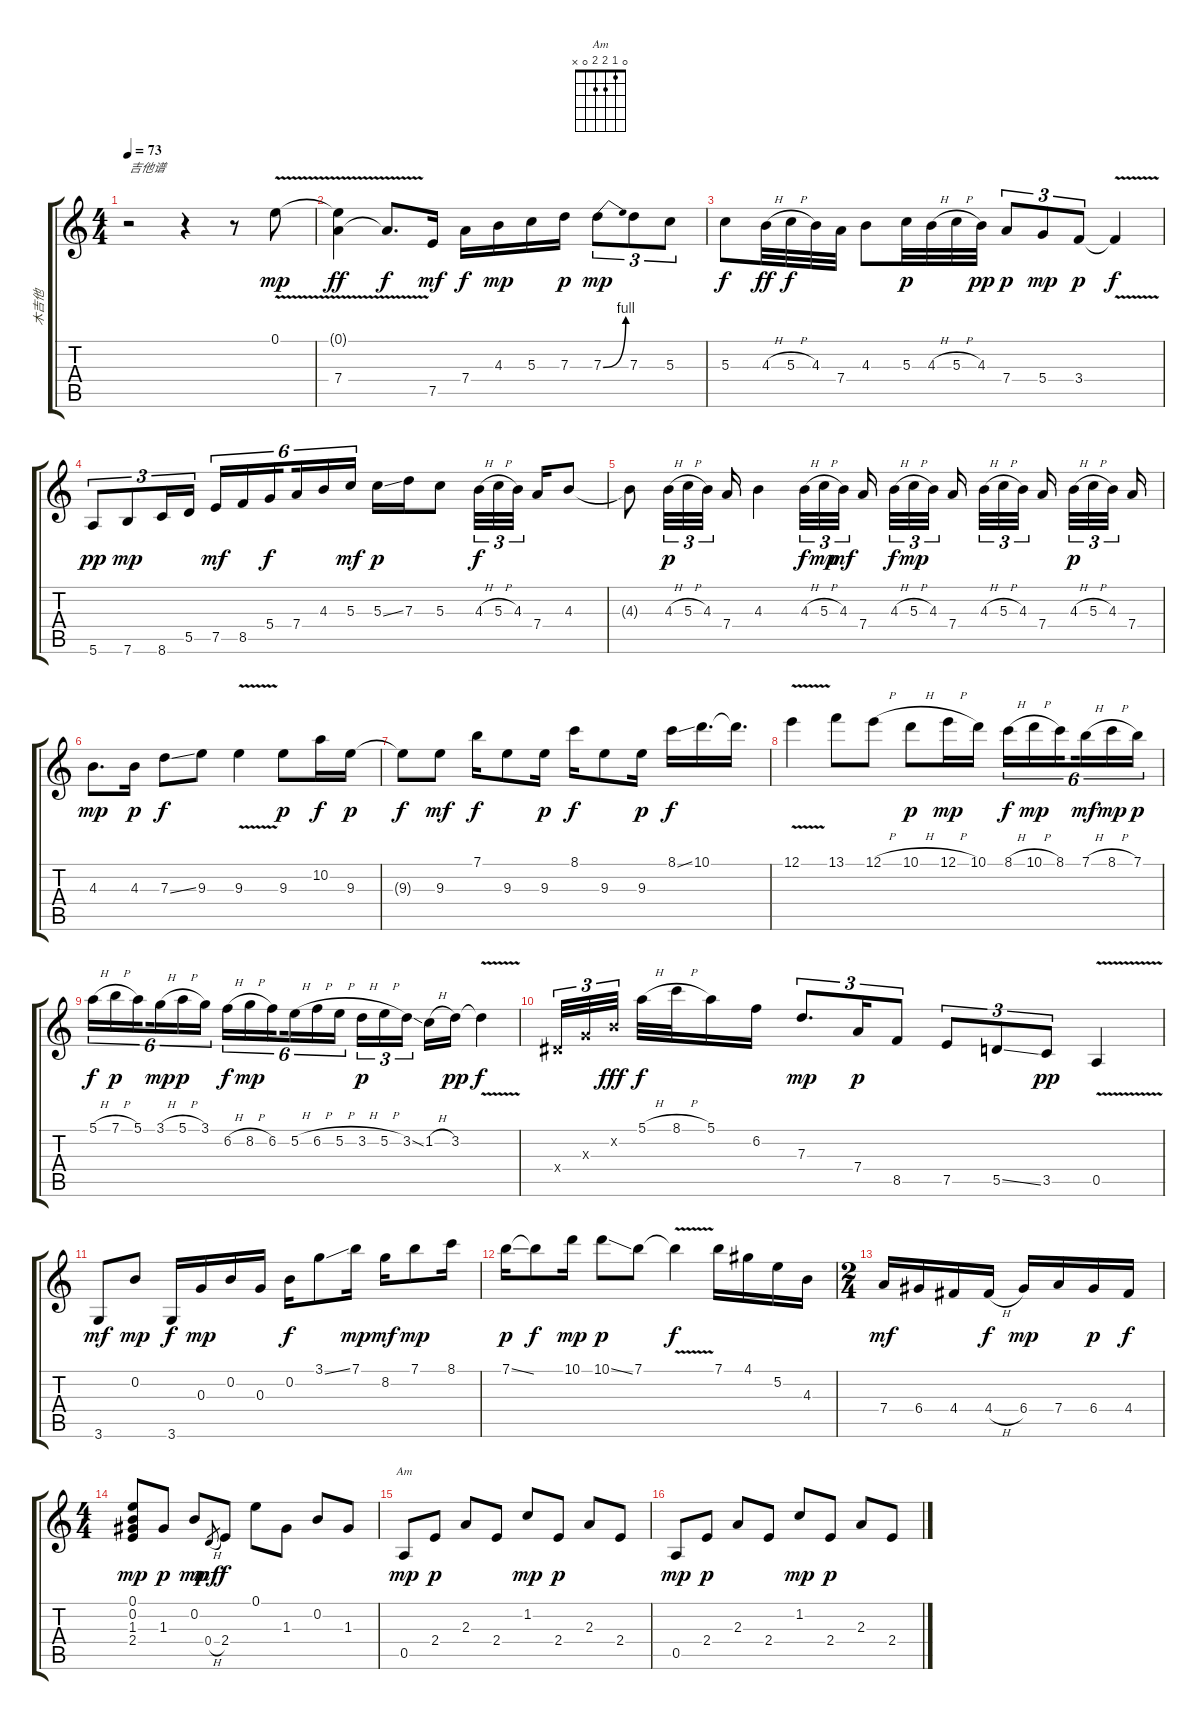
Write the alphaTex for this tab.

\track ("木吉他" "木吉他") {instrument acousticguitarnylon}
\staff {score tabs}
\tuning (E4 B3 G3 D3 A2 E2) {hide}
\chord ("Am" 0 1 2 2 0 x)
\ts (4 4)
\tempo 73
\clef g2
\ks c
r.2{txt "吉他谱" dy mp instrument acousticguitarnylon} r.4 r.8 0.1{v}.8 |
(0.1{v t} 7.4{v}).4{dy ff} 7.4{t}.8{d dy f} 7.5.16{dy mf} 7.4.16{dy f} 4.3.16{dy mp} 5.3.16 7.3.16{dy p} 7.3{be (bend 0 0 60 4)}.8{tu (3 2) dy mp} 7.3.8{tu (3 2)} 5.3.8{tu (3 2)} |
5.3.8{dy f} 4.3{h}.32{dy ff} 5.3{h}.32{dy f} 4.3.32 7.4.32 4.3.8 5.3.32{dy p} 4.3{h}.32 5.3{h}.32 4.3.32{dy pp} 7.4.8{tu (3 2) dy p} 5.4.8{tu (3 2) dy mp} 3.4.8{tu (3 2) dy p} 3.4{v t}.4{dy f} |
5.6.8{tu (3 2) dy pp} 7.6.8{tu (3 2) dy mp} 8.6.16{tu (3 2)} 5.5.16{tu (3 2)} 7.5.16{tu (6 4) dy mf} 8.5.16{tu (6 4)} 5.4.16{tu (6 4) dy f beam splitsecondary} 7.4.16{tu (6 4)} 4.3.16{tu (6 4)} 5.3.16{tu (6 4) dy mf} 5.3{ss}.16{dy p} 7.3.16 5.3.8 4.3{h}.32{tu (3 2) dy f} 5.3{h}.32{tu (3 2)} 4.3.32{tu (3 2) beam splitsecondary} 7.4.16 4.3.8 |
4.3{t}.8 4.3{h}.32{tu (3 2) dy p} 5.3{h}.32{tu (3 2)} 4.3.32{tu (3 2) beam splitsecondary} 7.4.16 4.3.4 4.3{h}.32{tu (3 2) dy f} 5.3{h}.32{tu (3 2) dy mp} 4.3.32{tu (3 2) dy mf beam splitsecondary} 7.4.16{beam splitsecondary} 4.3{h}.32{tu (3 2) dy f} 5.3{h}.32{tu (3 2) dy mp} 4.3.32{tu (3 2) beam splitsecondary} 7.4.16 4.3{h}.32{tu (3 2)} 5.3{h}.32{tu (3 2)} 4.3.32{tu (3 2) beam splitsecondary} 7.4.16{beam splitsecondary} 4.3{h}.32{tu (3 2) dy p} 5.3{h}.32{tu (3 2)} 4.3.32{tu (3 2) beam splitsecondary} 7.4.16 |
4.3.8{d dy mp} 4.3.16{dy p} 7.3{ss}.8{dy f} 9.3.8 9.3{v}.4 9.3.8{dy p} 10.2.16{dy f} 9.3.16{dy p} |
9.3{t}.8{dy f} 9.3.8{dy mf} 7.1.16{dy f} 9.3.8 9.3.16{dy p} 8.1.16{dy f} 9.3.8 9.3.16{dy p} 8.1{ss}.16{dy f} 10.1.16{d} 10.1{t}.16{d} |
12.1{v}.4 13.1.8 12.1{h}.8 10.1{h}.8{dy p} 12.1{h}.16{dy mp} 10.1.16 8.1{h}.16{tu (6 4) dy f} 10.1{h}.16{tu (6 4) dy mp} 8.1.16{tu (6 4) beam splitsecondary} 7.1{h}.16{tu (6 4) dy mf} 8.1{h}.16{tu (6 4) dy mp} 7.1.16{tu (6 4) dy p} |
5.1{h}.16{tu (6 4) dy f} 7.1{h}.16{tu (6 4) dy p} 5.1.16{tu (6 4) beam splitsecondary} 3.1{h}.16{tu (6 4) dy mp} 5.1{h}.16{tu (6 4) dy p} 3.1.16{tu (6 4)} 6.2{h}.16{tu (6 4) dy f} 8.2{h}.16{tu (6 4) dy mp} 6.2.16{tu (6 4) beam splitsecondary} 5.2{h}.16{tu (6 4)} 6.2{h}.16{tu (6 4)} 5.2{h}.16{tu (6 4)} 3.2{h}.16{tu (3 2) dy p} 5.2{h}.16{tu (3 2)} 3.2{ss}.16{tu (3 2) beam splitsecondary} 1.2{h}.16 3.2.16{dy pp} 3.2{v t}.4{dy f} |
1.4{x}.32{tu (3 2)} 0.3{x}.32{tu (3 2)} 0.2{x}.32{tu (3 2) dy fff beam splitsecondary} 5.1{h}.32{dy f} 8.1{h}.32 5.1.16 6.2.16 7.3.8{d tu (3 2) dy mp} 7.4.16{tu (3 2) dy p} 8.5.8{tu (3 2)} 7.5.8{tu (3 2)} 5.5{ss}.8{tu (3 2)} 3.5.8{tu (3 2) dy pp} 0.5{v}.4 |
3.6.8{dy mf} 0.2.8{dy mp} 3.6.16{dy f} 0.3.16{dy mp} 0.2.16 0.3.16 0.2.16{dy f} 3.1{ss}.8 7.1.16{dy mp} 8.2.16{dy mf} 7.1.8{dy mp} 8.1.16 |
7.1{ss}.16{dy p} 7.1{t}.8{dy f} 10.1.16{dy mp} 10.1{ss}.8{dy p} 7.1.8 7.1{v t}.4{dy f} 7.1.16 4.1.16 5.2.16 4.3.16 |
\ts (2 4)
7.4.16{dy mf} 6.4.16 4.4.16 4.4{h}.16{dy f} 6.4.16{dy mp} 7.4.16 6.4.16{dy p} 4.4.16{dy f} |
\ts (4 4)
(0.1 0.2 1.3 2.4).8{dy mp} 1.3.8{dy p} 0.2.8{dy mp} 0.4{h}.8{gr dy mf} 2.4.8{dy f} 0.1.8 1.3.8 0.2.8 1.3.8 |
0.5.8{ch "Am" dy mp} 2.4.8{dy p} 2.3.8 2.4.8 1.2.8{dy mp} 2.4.8{dy p} 2.3.8 2.4.8 |
0.5.8{dy mp} 2.4.8{dy p} 2.3.8 2.4.8 1.2.8{dy mp} 2.4.8{dy p} 2.3.8 2.4.8
